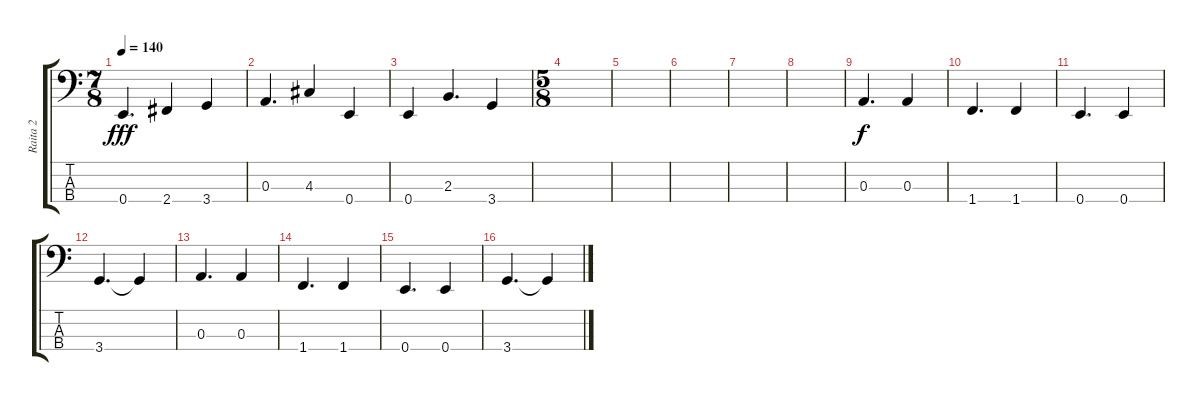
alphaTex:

\track ("Raita 2" "Raita 2") {instrument electricbassfinger}
\staff {score tabs}
\tuning (G2 D2 A1 E1) {hide}
\ts (7 8)
\tempo 140
\clef f4
\ks c
0.4.4{d dy fff} 2.4.4 3.4.4 |
0.3.4{d} 4.3.4 0.4.4 |
0.4.4 2.3.4{d} 3.4.4 |
\ts (5 8)
|
|
|
|
|
0.3.4{d dy f} 0.3.4 |
1.4.4{d} 1.4.4 |
0.4.4{d} 0.4.4 |
3.4.4{d} 3.4{t}.4 |
0.3.4{d volume 7} 0.3.4 |
1.4.4{d} 1.4.4 |
0.4.4{d} 0.4.4 |
3.4.4{d} 3.4{t}.4
